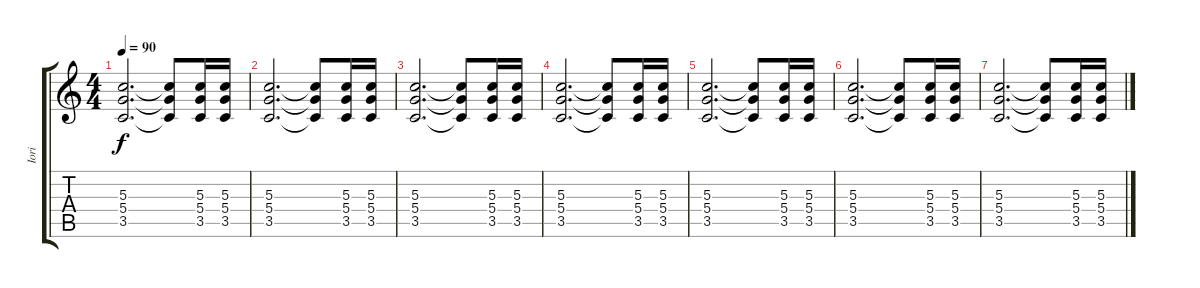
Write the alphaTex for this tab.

\track ("Iori" "Iori") {instrument distortionguitar}
\staff {score tabs}
\tuning (E4 B3 G3 D3 A2 E2) {hide}
\ts (4 4)
\tempo 90
\clef g2
\ks c
(5.3 5.4 3.5).2{d dy f} (5.3{t} 5.4{t} 3.5{t}).8 (5.3 5.4 3.5).16 (5.3 5.4 3.5).16 |
(5.3 5.4 3.5).2{d} (5.3{t} 5.4{t} 3.5{t}).8 (5.3 5.4 3.5).16 (5.3 5.4 3.5).16 |
(5.3 5.4 3.5).2{d} (5.3{t} 5.4{t} 3.5{t}).8 (5.3 5.4 3.5).16 (5.3 5.4 3.5).16 |
(5.3 5.4 3.5).2{d} (5.3{t} 5.4{t} 3.5{t}).8 (5.3 5.4 3.5).16 (5.3 5.4 3.5).16 |
(5.3 5.4 3.5).2{d} (5.3{t} 5.4{t} 3.5{t}).8 (5.3 5.4 3.5).16 (5.3 5.4 3.5).16 |
(5.3 5.4 3.5).2{d} (5.3{t} 5.4{t} 3.5{t}).8 (5.3 5.4 3.5).16 (5.3 5.4 3.5).16 |
(5.3 5.4 3.5).2{d} (5.3{t} 5.4{t} 3.5{t}).8 (5.3 5.4 3.5).16 (5.3 5.4 3.5).16
